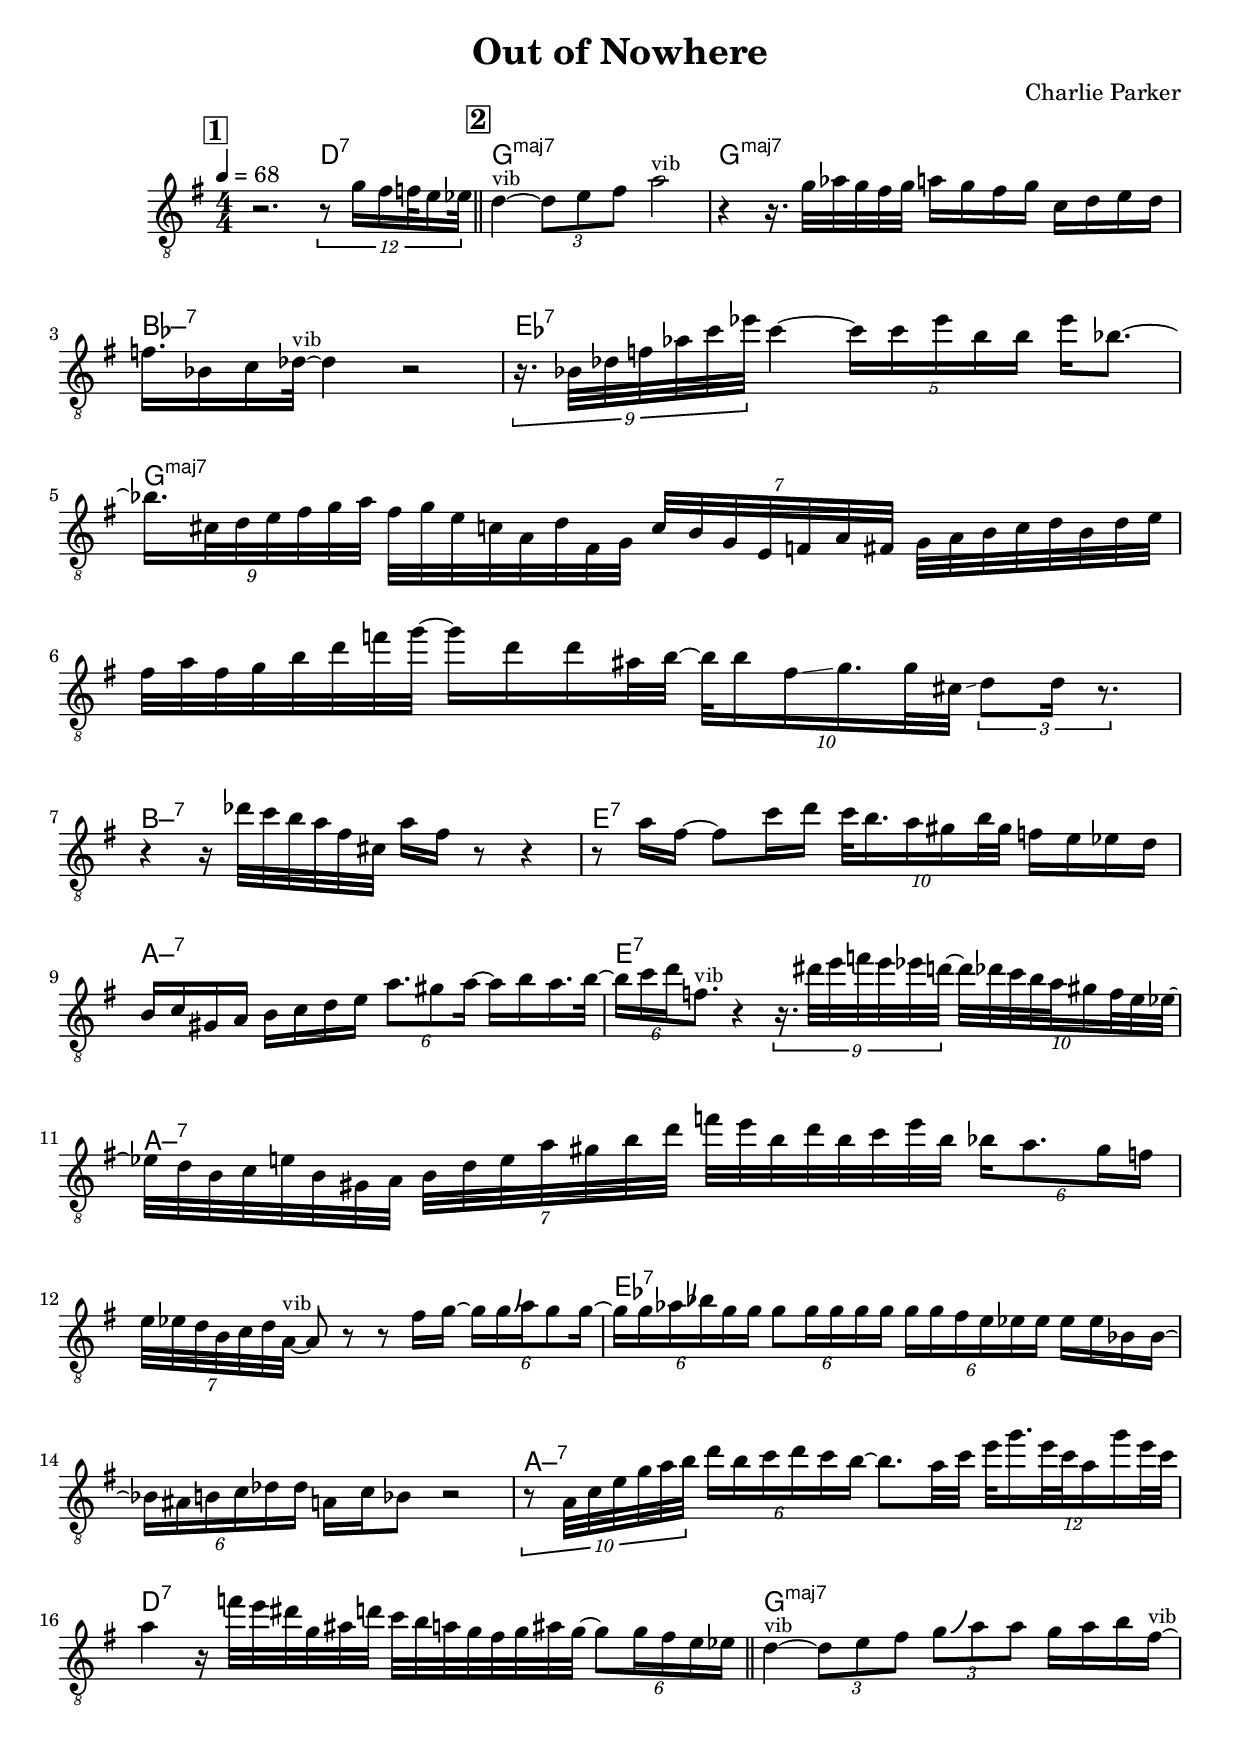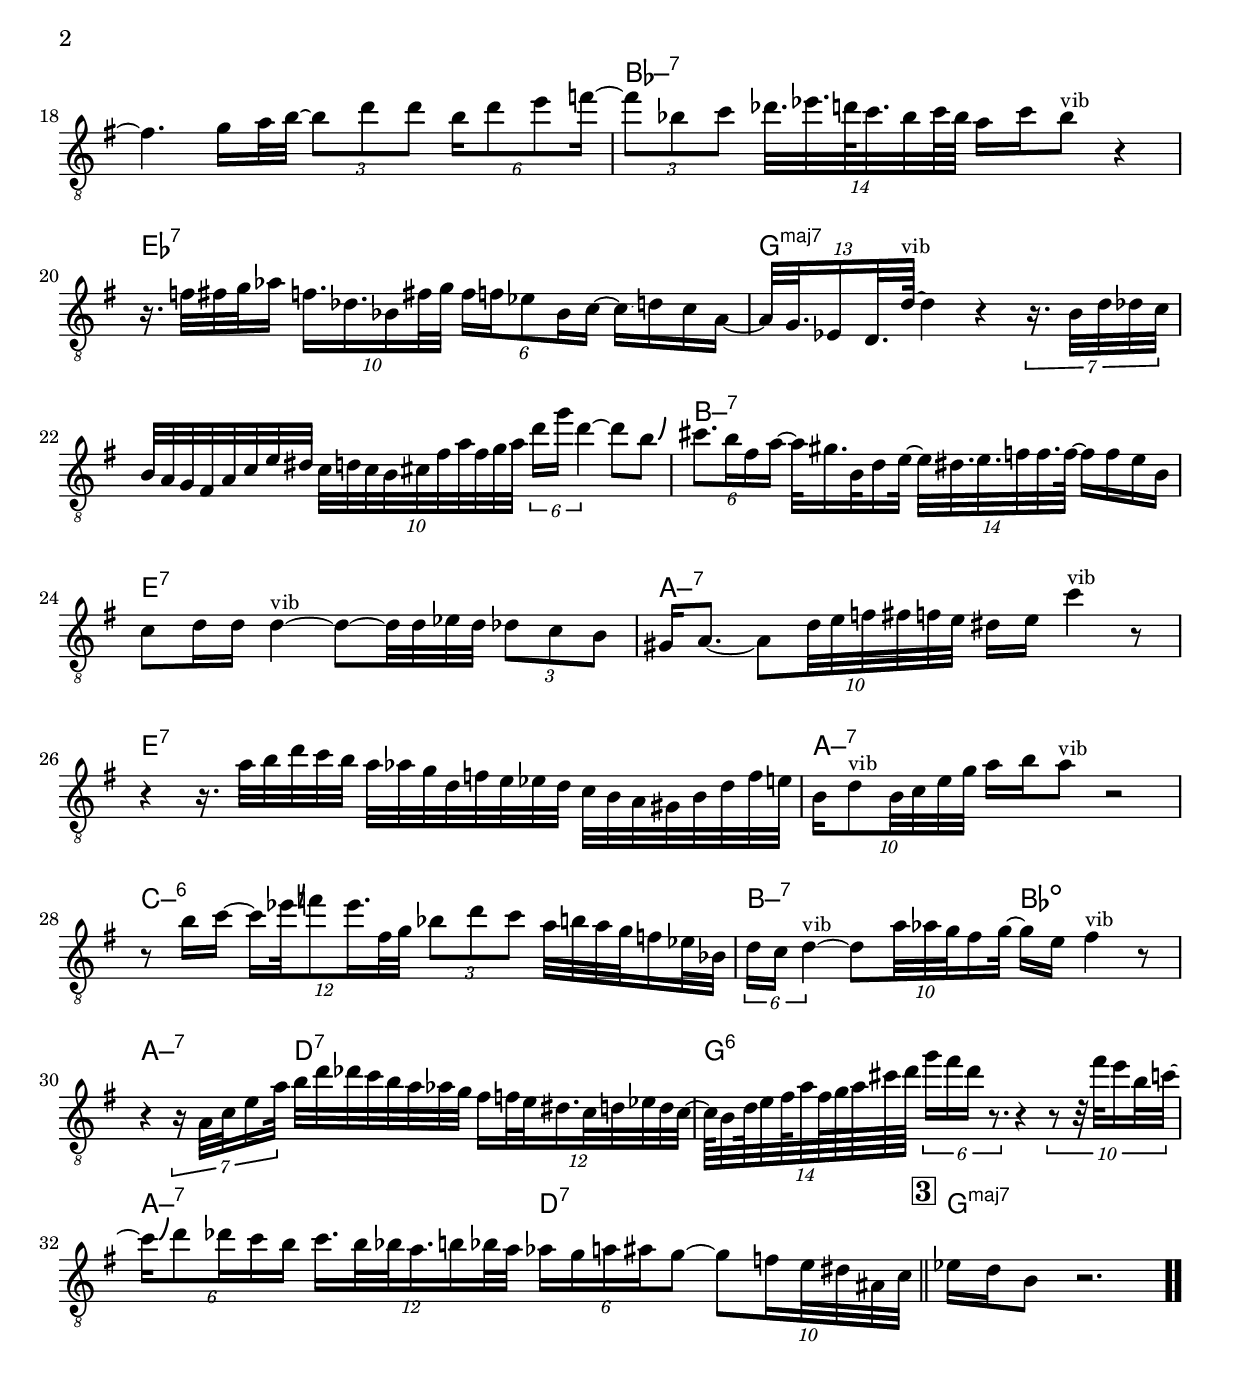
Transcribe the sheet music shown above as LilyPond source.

\version "2.13.2"

#(ly:set-option 'point-and-click #f)

\header {
  title = "Out of Nowhere"
  composer = "Charlie Parker"
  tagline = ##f
}
global =
{
    \override Staff.TimeSignature #'style = #'()
    \time 4/4
    \clef "treble_8"
    \key g \major
    \override Rest #'direction = #'0
    \override MultiMeasureRest #'staff-position = #0
}
\score
{
<<
    \transpose c' c'

    \new ChordNames { \chords {
      \set majorSevenSymbol = \markup { "maj7" }
      \set minorChordModifier = \markup { \char ##x2013 }
      | s2. d4:7 
      | g1:maj | g1:maj | bes1:min7 | es1:7 | g1:maj | s1 | b1:min7 | e1:7 
      | a1:min7 | e1:7 | a1:min7 | s1 | es1:7 | s1 | a1:min7 | d1:7 
      | g1:maj | s1 | bes1:min7 | es1:7 | g1:maj | s1 | b1:min7 | e1:7 
      | a1:min7 | e1:7 | a1:min7 | c1:min6 | b2:min7 bes2:dim | a2:min7 d2:7 | g1:6 | a2:min7 d2:7 
      | g1:maj|
      }
      }

    \new Staff
    <<
    \transpose c' c'

    {
      \global
  		%\override Score.MetronomeMark #'transparent = ##t
  		%\override Score.MetronomeMark #'stencil = ##f
  		
  		\override HorizontalBracket #'direction = #UP
  		\override HorizontalBracket #'bracket-flare = #'(0 . 0)
  		
  		\override TextSpanner #'dash-fraction = #1.0
  		\override TextSpanner #'bound-details #'left #'text = \markup{ \concat{\draw-line #'(0 . -1.0) \draw-line #'(1.0 . 0) }}
  		\override TextSpanner #'bound-details #'right #'text = \markup{ \concat{ \draw-line #'(1.0 . 0) \draw-line #'(0 . -1.0) }}
          \set Score.markFormatter = #format-mark-box-numbers


      \tempo 4 = 68
      \set Score.currentBarNumber = #0
     
      \bar "||" \mark \default r2. \tuplet 12/8 {r8 g'16 fis'16 f'32 e'16 es'32} 
      \bar "||" \mark \default d'4~^\markup{\left-align \small vib} \tuplet 3/2 {d'8 e'8 fis'8} a'2^\markup{\left-align \small vib} 
      | r4 r16. g'32 aes'32 g'32 fis'32 g'32 a'16 g'16 fis'16 g'16 c'16 d'16 e'16 d'16 
      | f'16. bes16 c'16 des'32~^\markup{\left-align \small vib} des'4 r2 
      | \tuplet 9/8 {r16. bes32 des'32 f'32 aes'32 c''32 es''32} c''4~ \tuplet 5/4 {c''16 c''16 es''16 b'16 b'16} es''16 bes'8.~ 
      | \tuplet 9/8 {bes'16. cis'32 d'32 e'32 fis'32 g'32 a'32} fis'32 g'32 e'32 c'32 a32 d'32 fis32 g32 \tuplet 7/8 {c'32 b32 g32 e32 f32 a32 fis32} g32 a32 b32 c'32 d'32 b32 d'32 e'32 
      | fis'32 a'32 fis'32 g'32 b'32 d''32 f''32 g''32~ g''16 d''16 d''16 ais'32 b'32~ \tuplet 10/8 {b'32 b'16 fis'16\glissando  g'16. g'32 cis'32\glissando } \tuplet 3/2 {d'8 d'16 r8.} 
      | r4 r16 des''32 c''32 b'32 a'32 fis'32 cis'32 a'16 fis'16 r8 r4 
      | r8 a'16 fis'16~ fis'8 c''16 d''16 \tuplet 10/8 {c''32 b'16. a'16 gis'16 b'32 gis'32} f'16 e'16 es'16 d'16 
      | b16 c'16 gis16 a16 b16 c'16 d'16 e'16 \tuplet 6/4 {a'8. gis'8 a'16~} a'16 b'16 a'16. b'32~ 
      | \tuplet 6/4 {b'16 c''16 d''16 f'8.^\markup{\left-align \small vib}} r4 \tuplet 9/8 {r16. dis''32 e''32 f''32 e''32 es''32 d''32~} \tuplet 10/8 {d''32 des''32 c''32 b'32 a'32 gis'16 f'32 e'32 es'32~} 
      | es'32 d'32 b32 c'32 e'32 b32 gis32 a32 \tuplet 7/8 {b32 d'32 e'32 a'32 gis'32 b'32 d''32} f''32 e''32 b'32 d''32 b'32 c''32 e''32 b'32 \tuplet 6/4 {bes'16 a'8. gis'16 f'16} 
      | \tuplet 7/8 {e'32 es'32 d'32 b32 c'32 d'32 a32~^\markup{\left-align \small vib}} a8 r8 r8 fis'16 g'16~ \tuplet 6/4 {g'16 g'16\bendAfter #+4  a'16 g'8 g'16~} 
      | \tuplet 6/4 {g'16 g'16 aes'16\bendAfter #+4  bes'16 g'16 g'16} \tuplet 6/4 {g'8 g'16 g'16 g'16 g'16} \tuplet 6/4 {g'16 g'16 fis'16 e'16 es'16 es'16} es'16 es'16 bes16 bes16~ 
      | \tuplet 6/4 {bes16 ais16 b16 c'16 des'16 des'16} a16 c'16 bes8 r2 
      | \tuplet 10/8 {r8 a32 c'32 e'32 g'32 a'32 b'32} \tuplet 6/4 {d''16 b'16 c''16 d''16 c''16 b'16~} b'8. a'32 c''32 \tuplet 12/8 {e''32 g''16. e''32 c''32 a'16 g''16 e''32 c''32} 
      | a'4 r16 f''32 e''32 dis''32 g'32 ais'32 d''32 c''32 b'32 a'32 g'32 fis'32 g'32 ais'32 g'32~ \tuplet 6/4 {g'8 g'16 fis'16 e'16 es'16} 
      \bar "||" d'4~^\markup{\left-align \small vib} \tuplet 3/2 {d'8 e'8 fis'8} \tuplet 3/2 {g'8\bendAfter #+4  a'8 a'8} g'16 a'16 b'16 fis'16~^\markup{\left-align \small vib} 
      | fis'4. g'16 a'32 b'32~ \tuplet 3/2 {b'8 d''8 d''8} \tuplet 6/4 {b'16 d''8 e''8 f''16~} 
      | \tuplet 3/2 {f''8 bes'8 c''8} \tuplet 14/16 {des''32. es''32. d''64 c''32. bes'32 c''64 bes'64} a'16 c''16 bes'8^\markup{\left-align \small vib} r4 
      | r16. f'32 fis'32 g'32 aes'16 \tuplet 10/8 {f'16. des'16. bes16 fis'32 g'32} \tuplet 6/4 {fis'16 f'16 es'8 bes16 c'16~} c'16\glissando  d'16 c'16 a16~ 
      | \tuplet 13/16 {a32 g32. es16 d32. d'64~^\markup{\left-align \small vib}} d'4 r4 \tuplet 7/8 {r16. b32 d'32 des'32 c'32} 
      | b32 a32 g32 fis32 a32 c'32 e'32 dis'32 \tuplet 10/8 {c'32 d'32 c'32 b32 cis'32 fis'32 a'32 fis'32 g'32 a'32} \tuplet 6/4 {d''16 g''16 d''4~} d''8 b'8\bendAfter #+4  
      | \tuplet 6/4 {cis''8. b'16 fis'16 a'16~} a'32 gis'16. b32 d'16 e'32~ \tuplet 14/16 {e'32 dis'32. e'32.\glissando  f'32 f'32. f'64~} f'16 f'16 e'16 b16 
      | c'8 d'16 d'16 d'4~^\markup{\left-align \small vib} d'8~ d'32 d'32 es'32 d'32 \tuplet 3/2 {des'8 c'8 b8} 
      | gis16 a8.~ \tuplet 10/8 {a8 d'32 e'32 f'32 fis'32 f'32 e'32} dis'16 e'16 c''4^\markup{\left-align \small vib} r8 
      | r4 r16. a'32 b'32 d''32 c''32 b'32 a'32 aes'32 g'32 d'32 f'32 e'32 es'32 d'32 c'32 b32 a32 gis32 b32 d'32 f'32 e'32 
      | \tuplet 10/8 {b16 d'8^\markup{\left-align \small vib} b32 c'32 e'32 g'32} a'16 b'16 a'8^\markup{\left-align \small vib} r2 
      | r8 b'16 c''16~ \tuplet 12/8 {c''16 es''32\bendAfter #+4  f''8 es''16. fis'32 g'32} \tuplet 3/2 {bes'8 d''8 c''8} a'32 b'32 a'32 g'32 f'16 es'32 bes32 
      | \tuplet 6/4 {d'16 c'16 d'4~^\markup{\left-align \small vib}} \tuplet 10/8 {d'8 a'32 aes'32 g'32 fis'16 g'32~} g'16 e'16 fis'4^\markup{\left-align \small vib} r8 
      | r4 \tuplet 7/8 {r16 a32 c'32 e'16 a'32} b'32 d''32 des''32 c''32 b'32 a'32 aes'32 g'32 \tuplet 12/8 {fis'16 f'32 e'32 dis'16. c'32 d'32 es'32 d'32 c'32~} 
      | \tuplet 14/16 {c'64 b32 d'64 e'32 fis'64 a'32 fis'64 g'64 a'64 cis''64 d''64} \tuplet 6/4 {g''16 fis''16 d''16 r8.} r4 \tuplet 10/8 {r8 r32 fis''32 e''16 b'32 c''32~} 
      | \tuplet 6/4 {c''16\bendAfter #+4  d''8 des''16 c''16 b'16} \tuplet 12/8 {c''16. b'32 bes'32 a'16. b'16 bes'32 a'32} \tuplet 6/4 {aes'16 g'16 a'16 ais'16 g'8~} \tuplet 10/8 {g'8 f'16 e'32 dis'32 ais32 c'32} 
      \bar "||" \mark \default es'16 d'16 b8 r2.\bar  ".."
    }
    >>
>>    
}
